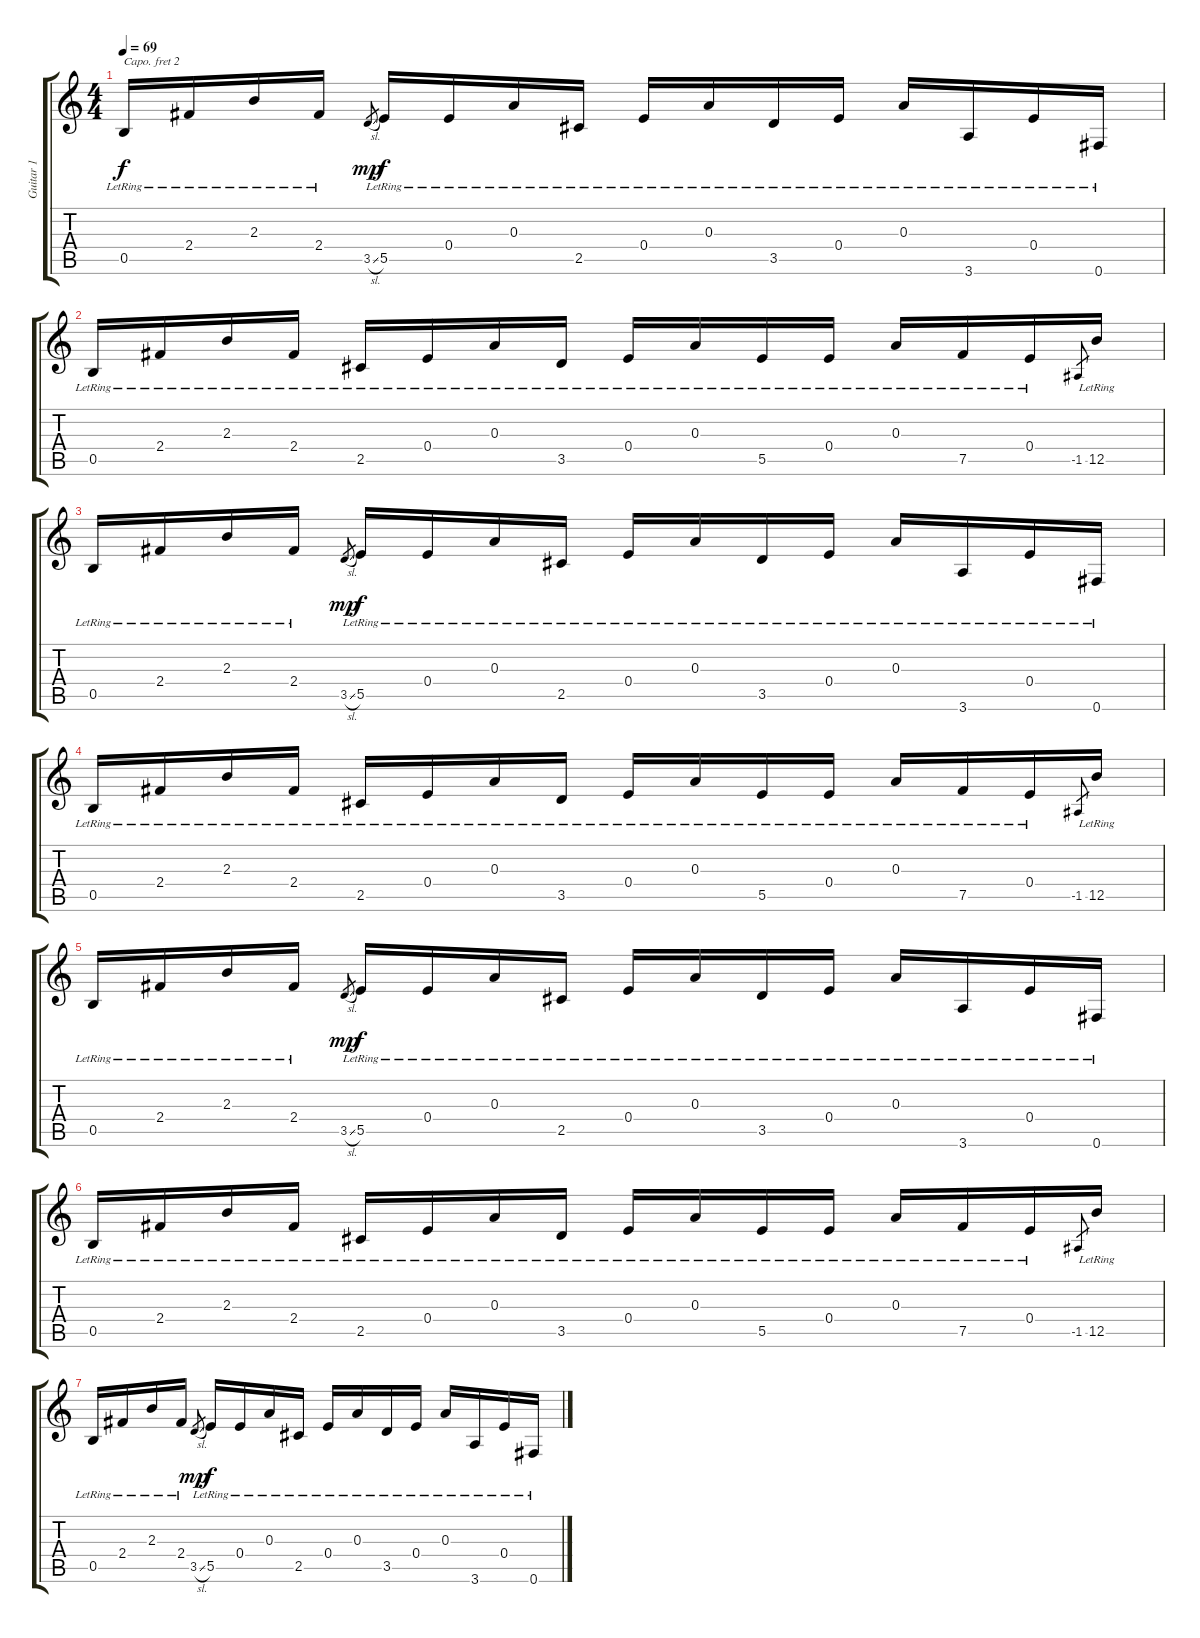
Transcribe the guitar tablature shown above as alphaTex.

\track ("Guitar 1" "Guitar 1") {instrument electricguitarjazz}
\staff {score tabs}
\capo 2
\tuning (E4 B3 G3 D3 A2 E2) {hide}
\ts (4 4)
\tempo 69
\clef g2
\ks c
0.5{lr}.16{dy f} 2.4{lr}.16 2.3{lr}.16 2.4{lr}.16 3.5{sl}.8{gr dy mp} 5.5{lr}.16{dy f} 0.4{lr}.16 0.3{lr}.16 2.5{lr}.16 0.4{lr}.16 0.3{lr}.16 3.5{lr}.16 0.4{lr}.16 0.3{lr}.16 3.6{lr}.16 0.4{lr}.16 0.6{lr}.16 |
0.5{lr}.16 2.4{lr}.16 2.3{lr}.16 2.4{lr}.16 2.5{lr}.16 0.4{lr}.16 0.3{lr}.16 3.5{lr}.16 0.4{lr}.16 0.3{lr}.16 5.5{lr}.16 0.4{lr}.16 0.3{lr}.16 7.5{lr}.16 0.4{lr}.16 -1.5.8{gr} 12.5{lr}.16 |
0.5{lr}.16 2.4{lr}.16 2.3{lr}.16 2.4{lr}.16 3.5{sl}.8{gr dy mp} 5.5{lr}.16{dy f} 0.4{lr}.16 0.3{lr}.16 2.5{lr}.16 0.4{lr}.16 0.3{lr}.16 3.5{lr}.16 0.4{lr}.16 0.3{lr}.16 3.6{lr}.16 0.4{lr}.16 0.6{lr}.16 |
0.5{lr}.16 2.4{lr}.16 2.3{lr}.16 2.4{lr}.16 2.5{lr}.16 0.4{lr}.16 0.3{lr}.16 3.5{lr}.16 0.4{lr}.16 0.3{lr}.16 5.5{lr}.16 0.4{lr}.16 0.3{lr}.16 7.5{lr}.16 0.4{lr}.16 -1.5.8{gr} 12.5{lr}.16 |
0.5{lr}.16 2.4{lr}.16 2.3{lr}.16 2.4{lr}.16 3.5{sl}.8{gr dy mp} 5.5{lr}.16{dy f} 0.4{lr}.16 0.3{lr}.16 2.5{lr}.16 0.4{lr}.16 0.3{lr}.16 3.5{lr}.16 0.4{lr}.16 0.3{lr}.16 3.6{lr}.16 0.4{lr}.16 0.6{lr}.16 |
0.5{lr}.16 2.4{lr}.16 2.3{lr}.16 2.4{lr}.16 2.5{lr}.16 0.4{lr}.16 0.3{lr}.16 3.5{lr}.16 0.4{lr}.16 0.3{lr}.16 5.5{lr}.16 0.4{lr}.16 0.3{lr}.16 7.5{lr}.16 0.4{lr}.16 -1.5.8{gr} 12.5{lr}.16 |
0.5{lr}.16 2.4{lr}.16 2.3{lr}.16 2.4{lr}.16 3.5{sl}.8{gr dy mp} 5.5{lr}.16{dy f} 0.4{lr}.16 0.3{lr}.16 2.5{lr}.16 0.4{lr}.16 0.3{lr}.16 3.5{lr}.16 0.4{lr}.16 0.3{lr}.16 3.6{lr}.16 0.4{lr}.16 0.6{lr}.16
